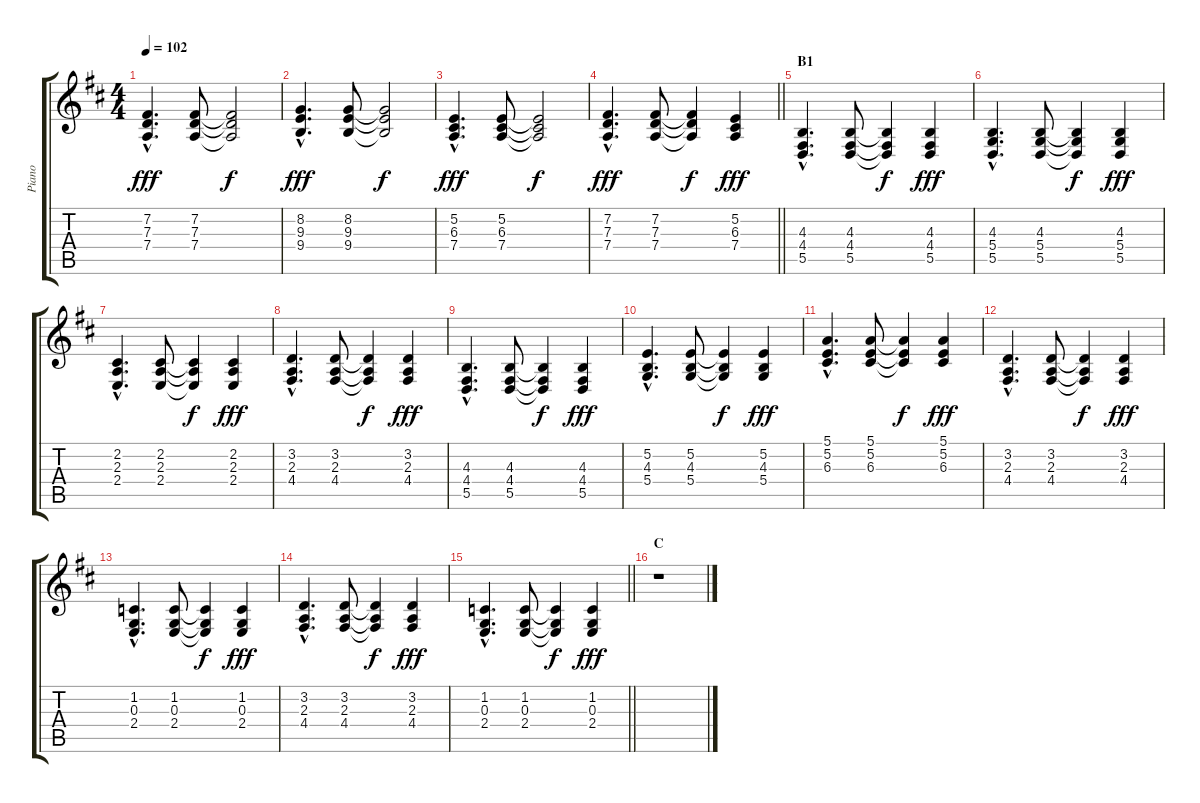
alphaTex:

\track ("Piano" "Piano") {instrument acousticgrandpiano}
\staff {score tabs}
\tuning (E4 B3 G3 D3 A2 E2) {hide}
\ts (4 4)
\tempo 102
\clef g2
\ks d
(7.2{hac} 7.3{hac} 7.4{hac}).4{d dy fff} (7.2 7.3 7.4).8 (7.2{t} 7.3{t} 7.4{t}).2{dy f} |
(8.2{hac} 9.3{hac} 9.4{hac}).4{d dy fff} (8.2 9.3 9.4).8 (8.2{t} 9.3{t} 9.4{t}).2{dy f} |
(5.2{hac} 6.3{hac} 7.4{hac}).4{d dy fff} (5.2 6.3 7.4).8 (5.2{t} 6.3{t} 7.4{t}).2{dy f} |
\barLineRight lightlight
(7.2{hac} 7.3{hac} 7.4{hac}).4{d dy fff} (7.2 7.3 7.4).8 (7.2{t} 7.3{t} 7.4{t}).4{dy f} (5.2 6.3 7.4).4{dy fff} |
\section ("" "B1")
(4.3{hac} 4.4{hac} 5.5{hac}).4{d} (4.3 4.4 5.5).8 (4.3{t} 4.4{t} 5.5{t}).4{dy f} (4.3 4.4 5.5).4{dy fff} |
(4.3{hac} 5.4{hac} 5.5{hac}).4{d} (4.3 5.4 5.5).8 (4.3{t} 5.4{t} 5.5{t}).4{dy f} (4.3 5.4 5.5).4{dy fff} |
(2.2{hac} 2.3{hac} 2.4{hac}).4{d} (2.2 2.3 2.4).8 (2.2{t} 2.3{t} 2.4{t}).4{dy f} (2.2 2.3 2.4).4{dy fff} |
(3.2{hac} 2.3{hac} 4.4{hac}).4{d} (3.2 2.3 4.4).8 (3.2{t} 2.3{t} 4.4{t}).4{dy f} (3.2 2.3 4.4).4{dy fff} |
(4.3{hac} 4.4{hac} 5.5{hac}).4{d} (4.3 4.4 5.5).8 (4.3{t} 4.4{t} 5.5{t}).4{dy f} (4.3 4.4 5.5).4{dy fff} |
(5.2{hac} 4.3{hac} 5.4{hac}).4{d} (5.2 4.3 5.4).8 (5.2{t} 4.3{t} 5.4{t}).4{dy f} (5.2 4.3 5.4).4{dy fff} |
(5.1{hac} 5.2{hac} 6.3{hac}).4{d} (5.1 5.2 6.3).8 (5.1{t} 5.2{t} 6.3{t}).4{dy f} (5.1 5.2 6.3).4{dy fff} |
(3.2{hac} 2.3{hac} 4.4{hac}).4{d} (3.2 2.3 4.4).8 (3.2{t} 2.3{t} 4.4{t}).4{dy f} (3.2 2.3 4.4).4{dy fff} |
(1.2{hac} 0.3{hac} 2.4{hac}).4{d} (1.2 0.3 2.4).8 (1.2{t} 0.3{t} 2.4{t}).4{dy f} (1.2 0.3 2.4).4{dy fff} |
(3.2{hac} 2.3{hac} 4.4{hac}).4{d} (3.2 2.3 4.4).8 (3.2{t} 2.3{t} 4.4{t}).4{dy f} (3.2 2.3 4.4).4{dy fff} |
\barLineRight lightlight
(1.2{hac} 0.3{hac} 2.4{hac}).4{d} (1.2 0.3 2.4).8 (1.2{t} 0.3{t} 2.4{t}).4{dy f} (1.2 0.3 2.4).4{dy fff} |
\section ("" "C")
r.1
